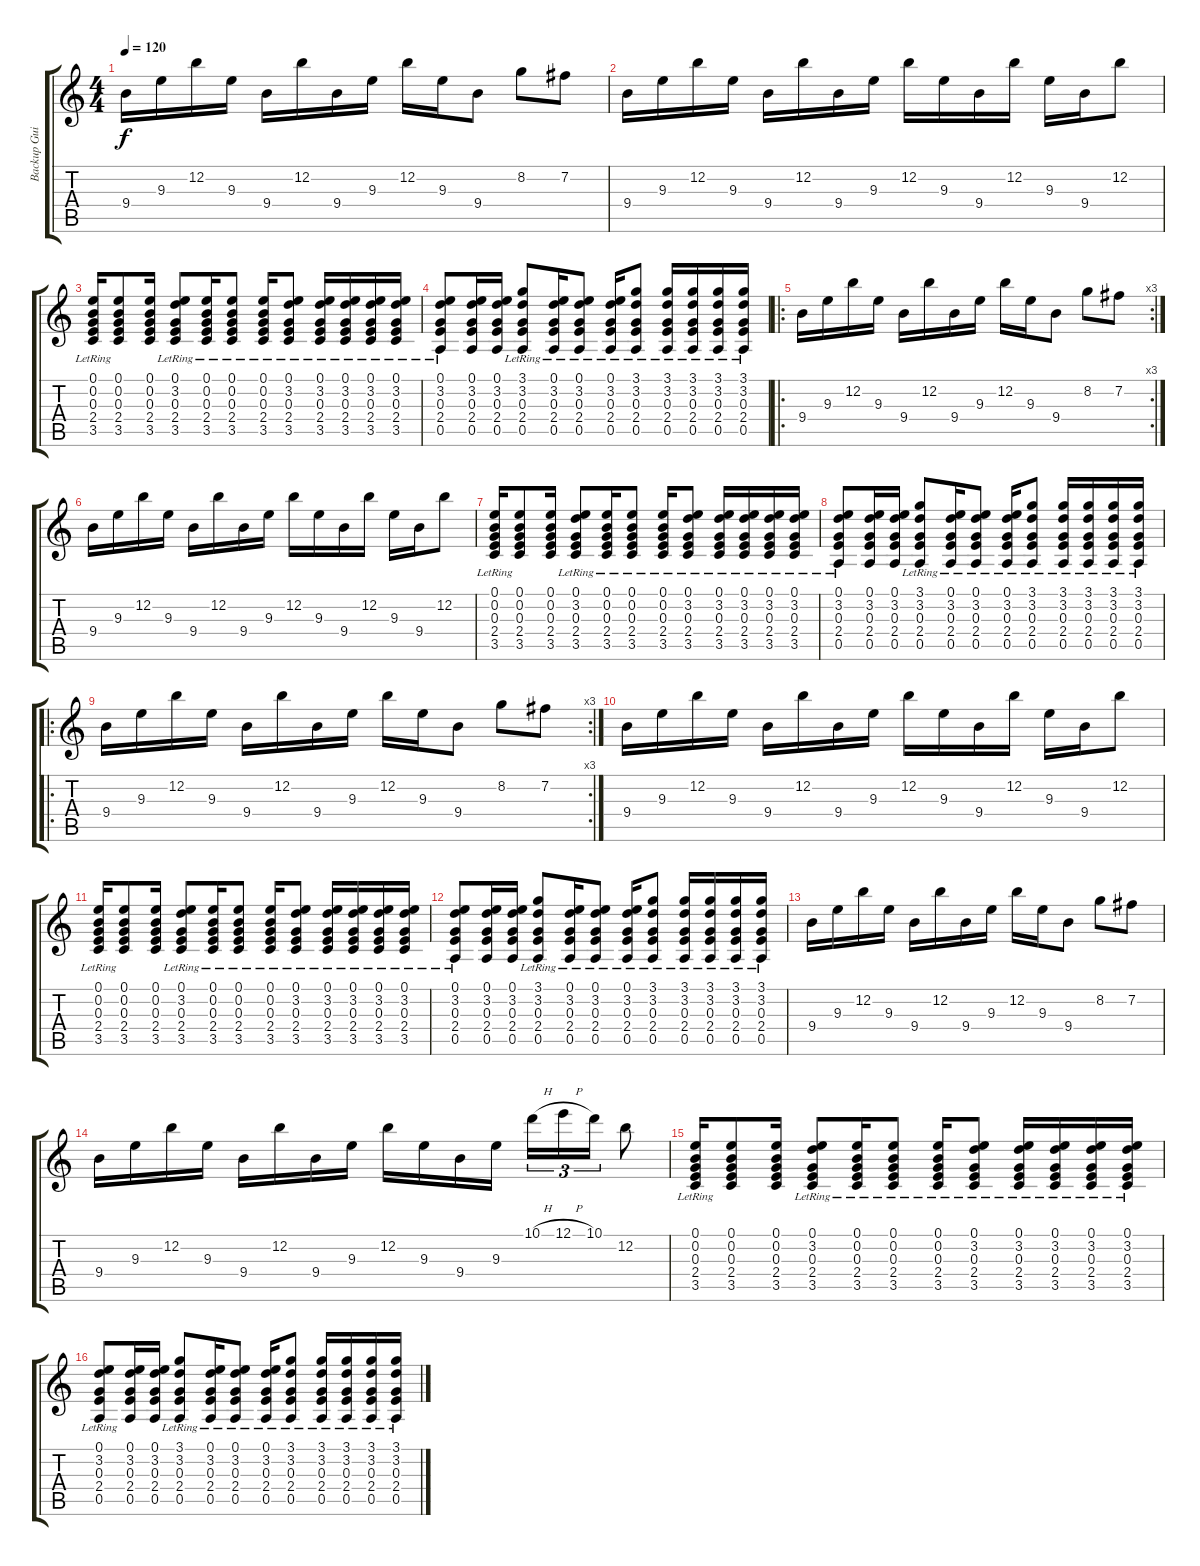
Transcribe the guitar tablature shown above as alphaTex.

\track ("Backup Guitar" "Backup Gui") {instrument overdrivenguitar}
\staff {score tabs}
\tuning (E4 B3 G3 D3 A2 E2) {hide}
\ts (4 4)
\tempo 120
\clef g2
\ks c
9.4.16{dy f} 9.3.16 12.2.16 9.3.16 9.4.16 12.2.16 9.4.16 9.3.16 12.2.16 9.3.16 9.4.8 8.2.8 7.2.8 |
9.4.16 9.3.16 12.2.16 9.3.16 9.4.16 12.2.16 9.4.16 9.3.16 12.2.16 9.3.16 9.4.16 12.2.16 9.3.16 9.4.16 12.2.8 |
(0.1 0.2 0.3 2.4{lr} 3.5{lr}).16 (0.1 0.2 0.3 2.4 3.5).8 (0.1 0.2 0.3 2.4 3.5).16 (0.1 3.2{lr} 0.3{lr} 2.4 3.5).8 (0.1 0.2 0.3 2.4{lr} 3.5{lr}).16 (0.1{lr} 0.2{lr} 0.3 2.4 3.5).8 (0.1 0.2 0.3 2.4{lr} 3.5{lr}).16 (0.1 3.2{lr} 0.3{lr} 2.4 3.5).8 (0.1 3.2 0.3 2.4{lr} 3.5{lr}).16 (0.1 3.2{lr} 0.3{lr} 2.4 3.5).16 (0.1 3.2 0.3 2.4{lr} 3.5{lr}).16 (0.1 3.2{lr} 0.3{lr} 2.4 3.5).16 |
(0.1 3.2 0.3 2.4{lr} 0.5{lr}).8 (0.1 3.2 0.3 2.4 0.5).16 (0.1 3.2 0.3 2.4 0.5).16 (3.1 3.2{lr} 0.3{lr} 2.4 0.5).8 (0.1 3.2 0.3 2.4{lr} 0.5{lr}).16 (0.1{lr} 3.2{lr} 0.3 2.4 0.5).8 (0.1 3.2 0.3 2.4{lr} 0.5{lr}).16 (3.1 3.2{lr} 0.3{lr} 2.4 0.5).8 (3.1 3.2 0.3 2.4{lr} 0.5{lr}).16 (3.1 3.2{lr} 0.3{lr} 2.4 0.5).16 (3.1 3.2 0.3 2.4{lr} 0.5{lr}).16 (3.1 3.2{lr} 0.3{lr} 2.4 0.5).16 |
\ro
\rc 3
9.4.16 9.3.16 12.2.16 9.3.16 9.4.16 12.2.16 9.4.16 9.3.16 12.2.16 9.3.16 9.4.8 8.2.8 7.2.8 |
9.4.16 9.3.16 12.2.16 9.3.16 9.4.16 12.2.16 9.4.16 9.3.16 12.2.16 9.3.16 9.4.16 12.2.16 9.3.16 9.4.16 12.2.8 |
(0.1 0.2 0.3 2.4{lr} 3.5{lr}).16 (0.1 0.2 0.3 2.4 3.5).8 (0.1 0.2 0.3 2.4 3.5).16 (0.1 3.2{lr} 0.3{lr} 2.4 3.5).8 (0.1 0.2 0.3 2.4{lr} 3.5{lr}).16 (0.1{lr} 0.2{lr} 0.3 2.4 3.5).8 (0.1 0.2 0.3 2.4{lr} 3.5{lr}).16 (0.1 3.2{lr} 0.3{lr} 2.4 3.5).8 (0.1 3.2 0.3 2.4{lr} 3.5{lr}).16 (0.1 3.2{lr} 0.3{lr} 2.4 3.5).16 (0.1 3.2 0.3 2.4{lr} 3.5{lr}).16 (0.1 3.2{lr} 0.3{lr} 2.4 3.5).16 |
(0.1 3.2 0.3 2.4{lr} 0.5{lr}).8 (0.1 3.2 0.3 2.4 0.5).16 (0.1 3.2 0.3 2.4 0.5).16 (3.1 3.2{lr} 0.3{lr} 2.4 0.5).8 (0.1 3.2 0.3 2.4{lr} 0.5{lr}).16 (0.1{lr} 3.2{lr} 0.3 2.4 0.5).8 (0.1 3.2 0.3 2.4{lr} 0.5{lr}).16 (3.1 3.2{lr} 0.3{lr} 2.4 0.5).8 (3.1 3.2 0.3 2.4{lr} 0.5{lr}).16 (3.1 3.2{lr} 0.3{lr} 2.4 0.5).16 (3.1 3.2 0.3 2.4{lr} 0.5{lr}).16 (3.1 3.2{lr} 0.3{lr} 2.4 0.5).16 |
\ro
\rc 3
9.4.16 9.3.16 12.2.16 9.3.16 9.4.16 12.2.16 9.4.16 9.3.16 12.2.16 9.3.16 9.4.8 8.2.8 7.2.8 |
9.4.16 9.3.16 12.2.16 9.3.16 9.4.16 12.2.16 9.4.16 9.3.16 12.2.16 9.3.16 9.4.16 12.2.16 9.3.16 9.4.16 12.2.8 |
(0.1 0.2 0.3 2.4{lr} 3.5{lr}).16 (0.1 0.2 0.3 2.4 3.5).8 (0.1 0.2 0.3 2.4 3.5).16 (0.1 3.2{lr} 0.3{lr} 2.4 3.5).8 (0.1 0.2 0.3 2.4{lr} 3.5{lr}).16 (0.1{lr} 0.2{lr} 0.3 2.4 3.5).8 (0.1 0.2 0.3 2.4{lr} 3.5{lr}).16 (0.1 3.2{lr} 0.3{lr} 2.4 3.5).8 (0.1 3.2 0.3 2.4{lr} 3.5{lr}).16 (0.1 3.2{lr} 0.3{lr} 2.4 3.5).16 (0.1 3.2 0.3 2.4{lr} 3.5{lr}).16 (0.1 3.2{lr} 0.3{lr} 2.4 3.5).16 |
(0.1 3.2 0.3 2.4{lr} 0.5{lr}).8 (0.1 3.2 0.3 2.4 0.5).16 (0.1 3.2 0.3 2.4 0.5).16 (3.1 3.2{lr} 0.3{lr} 2.4 0.5).8 (0.1 3.2 0.3 2.4{lr} 0.5{lr}).16 (0.1{lr} 3.2{lr} 0.3 2.4 0.5).8 (0.1 3.2 0.3 2.4{lr} 0.5{lr}).16 (3.1 3.2{lr} 0.3{lr} 2.4 0.5).8 (3.1 3.2 0.3 2.4{lr} 0.5{lr}).16 (3.1 3.2{lr} 0.3{lr} 2.4 0.5).16 (3.1 3.2 0.3 2.4{lr} 0.5{lr}).16 (3.1 3.2{lr} 0.3{lr} 2.4 0.5).16 |
9.4.16 9.3.16 12.2.16 9.3.16 9.4.16 12.2.16 9.4.16 9.3.16 12.2.16 9.3.16 9.4.8 8.2.8 7.2.8 |
9.4.16 9.3.16 12.2.16 9.3.16 9.4.16 12.2.16 9.4.16 9.3.16 12.2.16 9.3.16 9.4.16 9.3.16 10.1{h}.16{tu (3 2)} 12.1{h}.16{tu (3 2)} 10.1.16{tu (3 2)} 12.2.8 |
(0.1 0.2 0.3 2.4{lr} 3.5{lr}).16 (0.1 0.2 0.3 2.4 3.5).8 (0.1 0.2 0.3 2.4 3.5).16 (0.1 3.2{lr} 0.3{lr} 2.4 3.5).8 (0.1 0.2 0.3 2.4{lr} 3.5{lr}).16 (0.1{lr} 0.2{lr} 0.3 2.4 3.5).8 (0.1 0.2 0.3 2.4{lr} 3.5{lr}).16 (0.1 3.2{lr} 0.3{lr} 2.4 3.5).8 (0.1 3.2 0.3 2.4{lr} 3.5{lr}).16 (0.1 3.2{lr} 0.3{lr} 2.4 3.5).16 (0.1 3.2 0.3 2.4{lr} 3.5{lr}).16 (0.1 3.2{lr} 0.3{lr} 2.4 3.5).16 |
(0.1 3.2 0.3 2.4{lr} 0.5{lr}).8 (0.1 3.2 0.3 2.4 0.5).16 (0.1 3.2 0.3 2.4 0.5).16 (3.1 3.2{lr} 0.3{lr} 2.4 0.5).8 (0.1 3.2 0.3 2.4{lr} 0.5{lr}).16 (0.1{lr} 3.2{lr} 0.3 2.4 0.5).8 (0.1 3.2 0.3 2.4{lr} 0.5{lr}).16 (3.1 3.2{lr} 0.3{lr} 2.4 0.5).8 (3.1 3.2 0.3 2.4{lr} 0.5{lr}).16 (3.1 3.2{lr} 0.3{lr} 2.4 0.5).16 (3.1 3.2 0.3 2.4{lr} 0.5{lr}).16 (3.1 3.2{lr} 0.3{lr} 2.4 0.5).16
